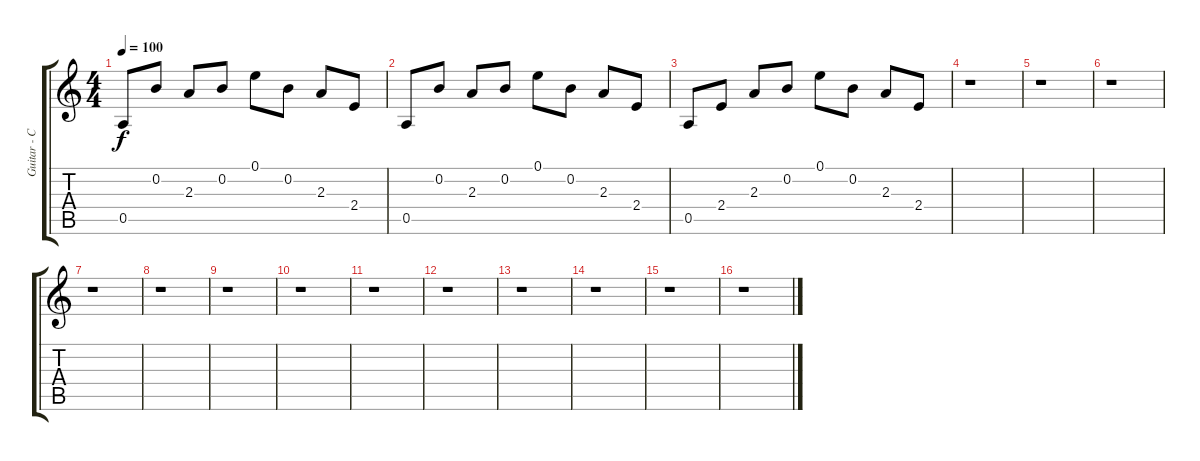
\track ("Guitar - Clean" "Guitar - C") {instrument acousticguitarsteel}
\staff {score tabs}
\tuning (E4 B3 G3 D3 A2 E2) {hide}
\ts (4 4)
\tempo 100
\clef g2
\ks c
0.5.8{dy f} 0.2.8 2.3.8 0.2.8 0.1.8 0.2.8 2.3.8 2.4.8 |
0.5.8 0.2.8 2.3.8 0.2.8 0.1.8 0.2.8 2.3.8 2.4.8 |
0.5.8 2.4.8 2.3.8 0.2.8 0.1.8 0.2.8 2.3.8 2.4.8 |
r.1 |
r.1 |
r.1 |
r.1 |
r.1 |
r.1 |
r.1 |
r.1 |
r.1 |
r.1 |
r.1 |
r.1 |
r.1
